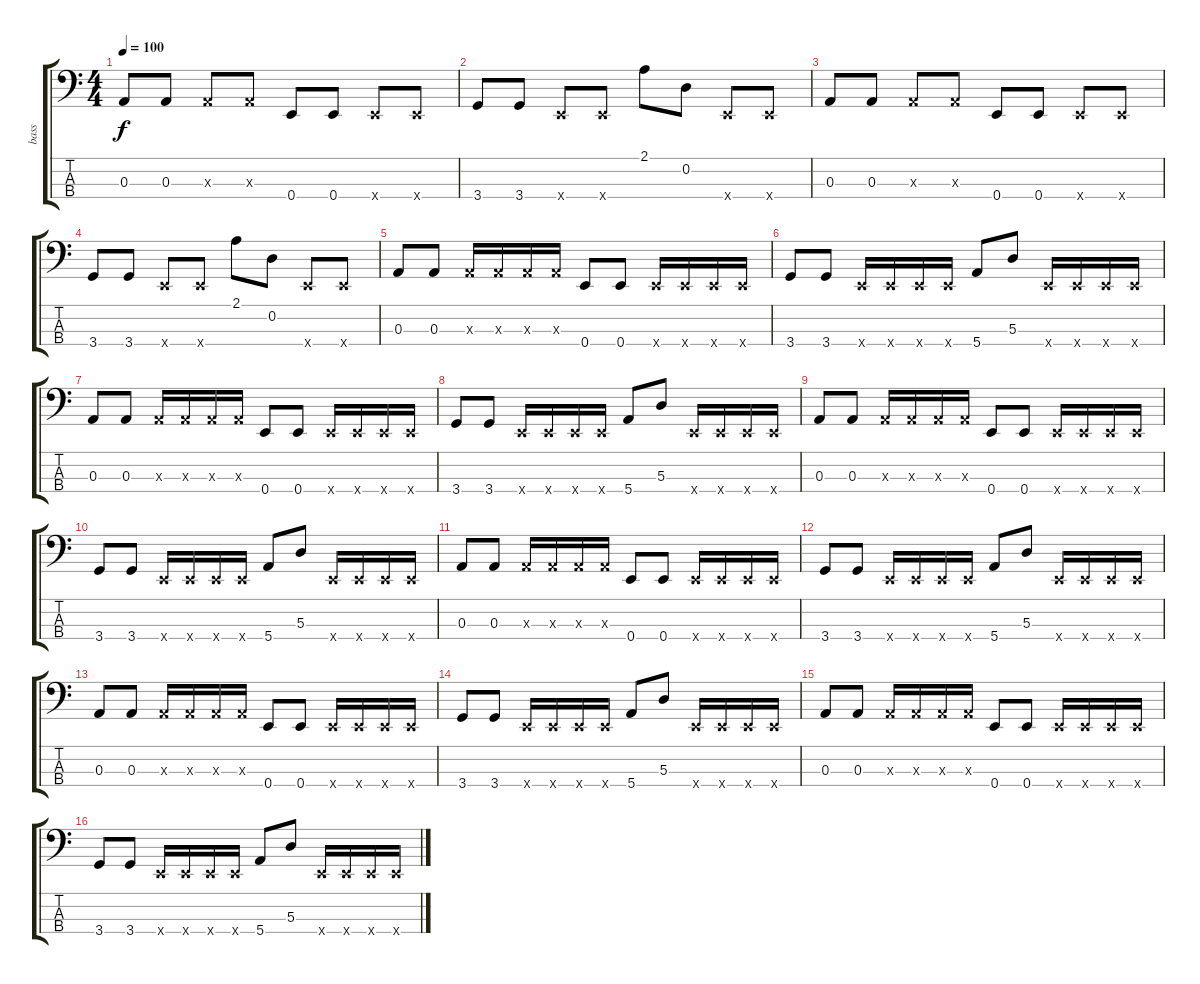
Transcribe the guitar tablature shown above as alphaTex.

\track ("bass" "bass") {instrument electricbasspick}
\staff {score tabs}
\tuning (G2 D2 A1 E1) {hide}
\ts (4 4)
\tempo 100
\clef f4
\ks c
0.3.8{dy f instrument electricbasspick} 0.3.8 0.3{x}.8 0.3{x}.8 0.4.8 0.4.8 0.4{x}.8 0.4{x}.8 |
3.4.8 3.4.8 0.4{x}.8 0.4{x}.8 2.1.8 0.2.8 0.4{x}.8 0.4{x}.8 |
0.3.8 0.3.8 0.3{x}.8 0.3{x}.8 0.4.8 0.4.8 0.4{x}.8 0.4{x}.8 |
3.4.8 3.4.8 0.4{x}.8 0.4{x}.8 2.1.8 0.2.8 0.4{x}.8 0.4{x}.8 |
0.3.8 0.3.8 0.3{x}.16 0.3{x}.16 0.3{x}.16 0.3{x}.16 0.4.8 0.4.8 0.4{x}.16 0.4{x}.16 0.4{x}.16 0.4{x}.16 |
3.4.8 3.4.8 0.4{x}.16 0.4{x}.16 0.4{x}.16 0.4{x}.16 5.4.8 5.3.8 0.4{x}.16 0.4{x}.16 0.4{x}.16 0.4{x}.16 |
0.3.8 0.3.8 0.3{x}.16 0.3{x}.16 0.3{x}.16 0.3{x}.16 0.4.8 0.4.8 0.4{x}.16 0.4{x}.16 0.4{x}.16 0.4{x}.16 |
3.4.8 3.4.8 0.4{x}.16 0.4{x}.16 0.4{x}.16 0.4{x}.16 5.4.8 5.3.8 0.4{x}.16 0.4{x}.16 0.4{x}.16 0.4{x}.16 |
0.3.8 0.3.8 0.3{x}.16 0.3{x}.16 0.3{x}.16 0.3{x}.16 0.4.8 0.4.8 0.4{x}.16 0.4{x}.16 0.4{x}.16 0.4{x}.16 |
3.4.8 3.4.8 0.4{x}.16 0.4{x}.16 0.4{x}.16 0.4{x}.16 5.4.8 5.3.8 0.4{x}.16 0.4{x}.16 0.4{x}.16 0.4{x}.16 |
0.3.8 0.3.8 0.3{x}.16 0.3{x}.16 0.3{x}.16 0.3{x}.16 0.4.8 0.4.8 0.4{x}.16 0.4{x}.16 0.4{x}.16 0.4{x}.16 |
3.4.8 3.4.8 0.4{x}.16 0.4{x}.16 0.4{x}.16 0.4{x}.16 5.4.8 5.3.8 0.4{x}.16 0.4{x}.16 0.4{x}.16 0.4{x}.16 |
0.3.8 0.3.8 0.3{x}.16 0.3{x}.16 0.3{x}.16 0.3{x}.16 0.4.8 0.4.8 0.4{x}.16 0.4{x}.16 0.4{x}.16 0.4{x}.16 |
3.4.8 3.4.8 0.4{x}.16 0.4{x}.16 0.4{x}.16 0.4{x}.16 5.4.8 5.3.8 0.4{x}.16 0.4{x}.16 0.4{x}.16 0.4{x}.16 |
0.3.8 0.3.8 0.3{x}.16 0.3{x}.16 0.3{x}.16 0.3{x}.16 0.4.8 0.4.8 0.4{x}.16 0.4{x}.16 0.4{x}.16 0.4{x}.16 |
3.4.8 3.4.8 0.4{x}.16 0.4{x}.16 0.4{x}.16 0.4{x}.16 5.4.8 5.3.8 0.4{x}.16 0.4{x}.16 0.4{x}.16 0.4{x}.16
